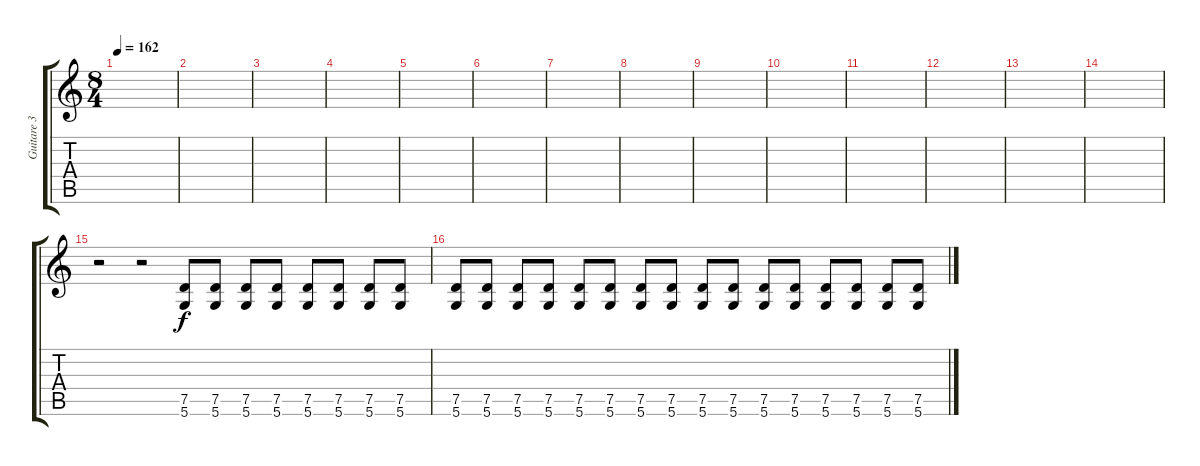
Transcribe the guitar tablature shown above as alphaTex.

\track ("Guitare 3 (accompagnement)" "Guitare 3 ") {instrument distortionguitar}
\staff {score tabs}
\tuning (D4 A3 F3 C3 G2 D2) {hide}
\ts (8 4)
\tempo 162
\clef g2
\ks c
|
|
|
|
|
|
|
|
|
|
|
|
|
|
r.2 r.2 (7.5 5.6).8{volume 12} (7.5 5.6).8 (7.5 5.6).8 (7.5 5.6).8 (7.5 5.6).8 (7.5 5.6).8 (7.5 5.6).8 (7.5 5.6).8 |
(7.5 5.6).8 (7.5 5.6).8 (7.5 5.6).8 (7.5 5.6).8 (7.5 5.6).8 (7.5 5.6).8 (7.5 5.6).8 (7.5 5.6).8 (7.5 5.6).8 (7.5 5.6).8 (7.5 5.6).8 (7.5 5.6).8 (7.5 5.6).8 (7.5 5.6).8 (7.5 5.6).8 (7.5 5.6).8
